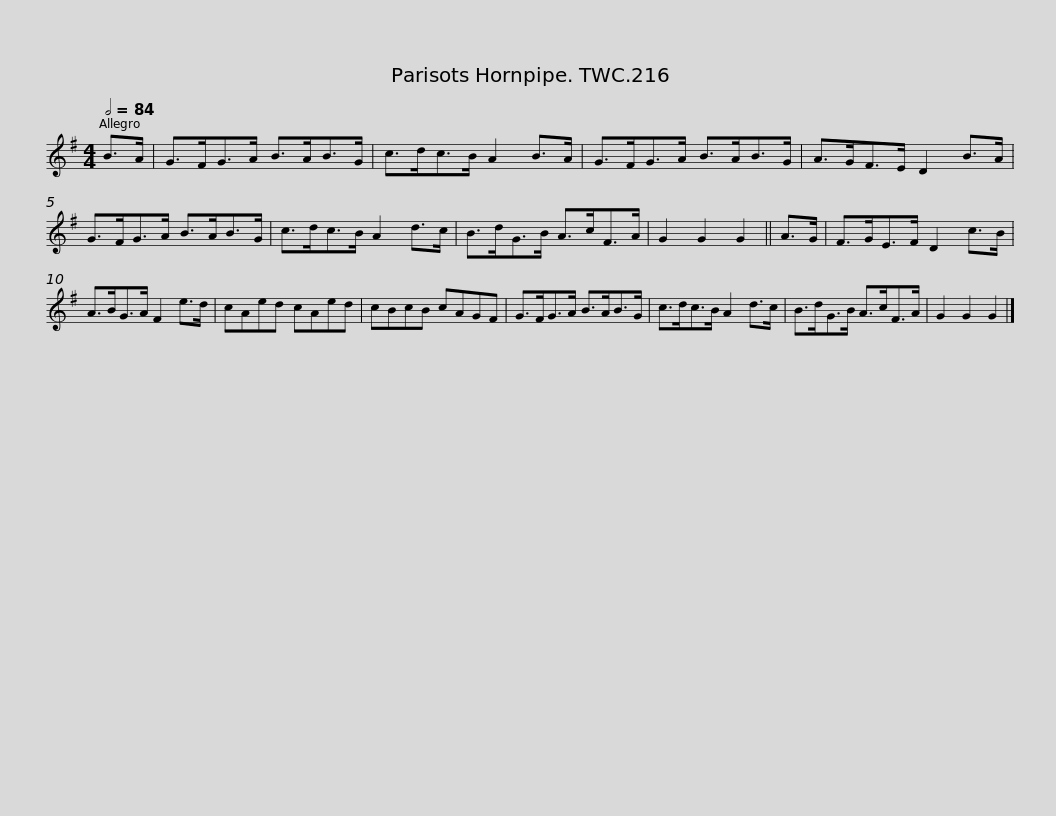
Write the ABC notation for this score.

X:1
L:1/8
Q:1/2=84
M:4/4
I:linebreak $
K:G
V:1 treble
V:1
 B>A | G>FG>A B>AB>G | c>dc>B A2 B>A | G>FG>A B>AB>G | A>GF>E D2 B>A |$ %5
 G>FG>A B>AB>G | c>dc>B A2 d>c | B>dG>B A>cF>A | G2 G2 G2 || A>G | %10
 F>GE>F D2 c>B |$ A>BG>A F2 e>d | cAed cAed | cBcB cAGF | G>FG>A B>AB>G | %15
 c>dc>B A2 d>c |$ B>dG>B A>cF>A | G2 G2 G2 |] %18
